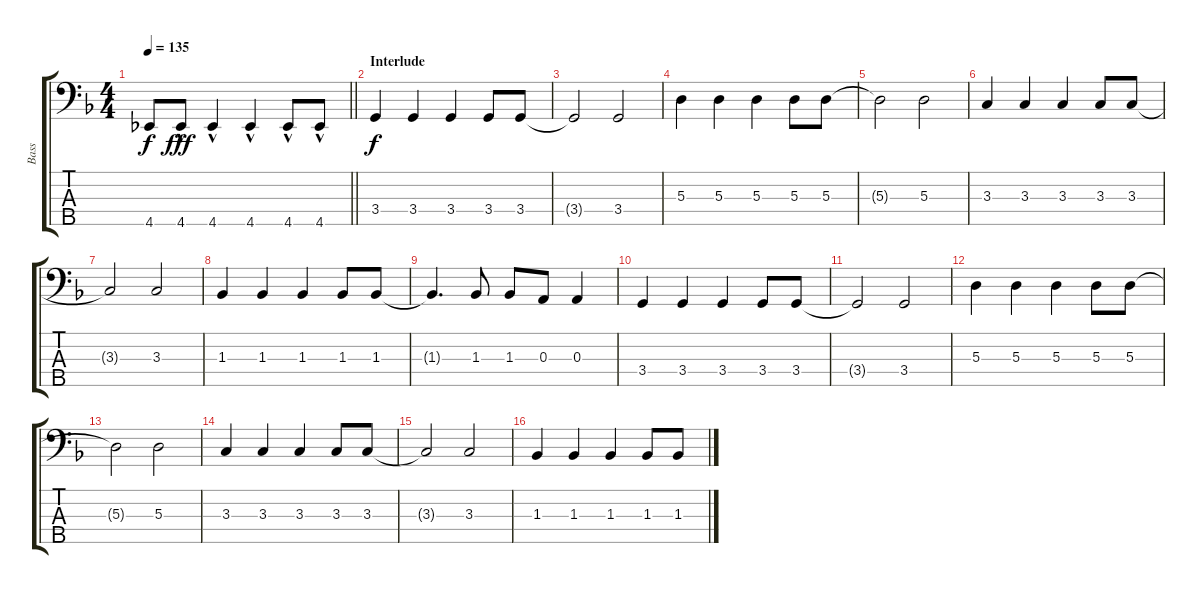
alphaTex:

\track ("Bass" "Bass") {instrument electricbassfinger}
\staff {score tabs}
\tuning (G2 D2 A1 E1 B0) {hide}
\ts (4 4)
\tempo 135
\clef f4
\barLineRight lightlight
\ks f
4.5{t}.8{dy f} 4.5{hac}.8{dy fff} 4.5{hac}.4 4.5{hac}.4 4.5{hac}.8 4.5{hac}.8 |
\section ("" "Interlude")
3.4.4{dy f} 3.4.4 3.4.4 3.4.8 3.4.8 |
3.4{t}.2 3.4.2 |
5.3.4 5.3.4 5.3.4 5.3.8 5.3.8 |
5.3{t}.2 5.3.2 |
3.3.4 3.3.4 3.3.4 3.3.8 3.3.8 |
3.3{t}.2 3.3.2 |
1.3.4 1.3.4 1.3.4 1.3.8 1.3.8 |
1.3{t}.4{d} 1.3.8 1.3.8 0.3.8 0.3.4 |
3.4.4 3.4.4 3.4.4 3.4.8 3.4.8 |
3.4{t}.2 3.4.2 |
5.3.4 5.3.4 5.3.4 5.3.8 5.3.8 |
5.3{t}.2 5.3.2 |
3.3.4 3.3.4 3.3.4 3.3.8 3.3.8 |
3.3{t}.2 3.3.2 |
1.3.4 1.3.4 1.3.4 1.3.8 1.3.8
